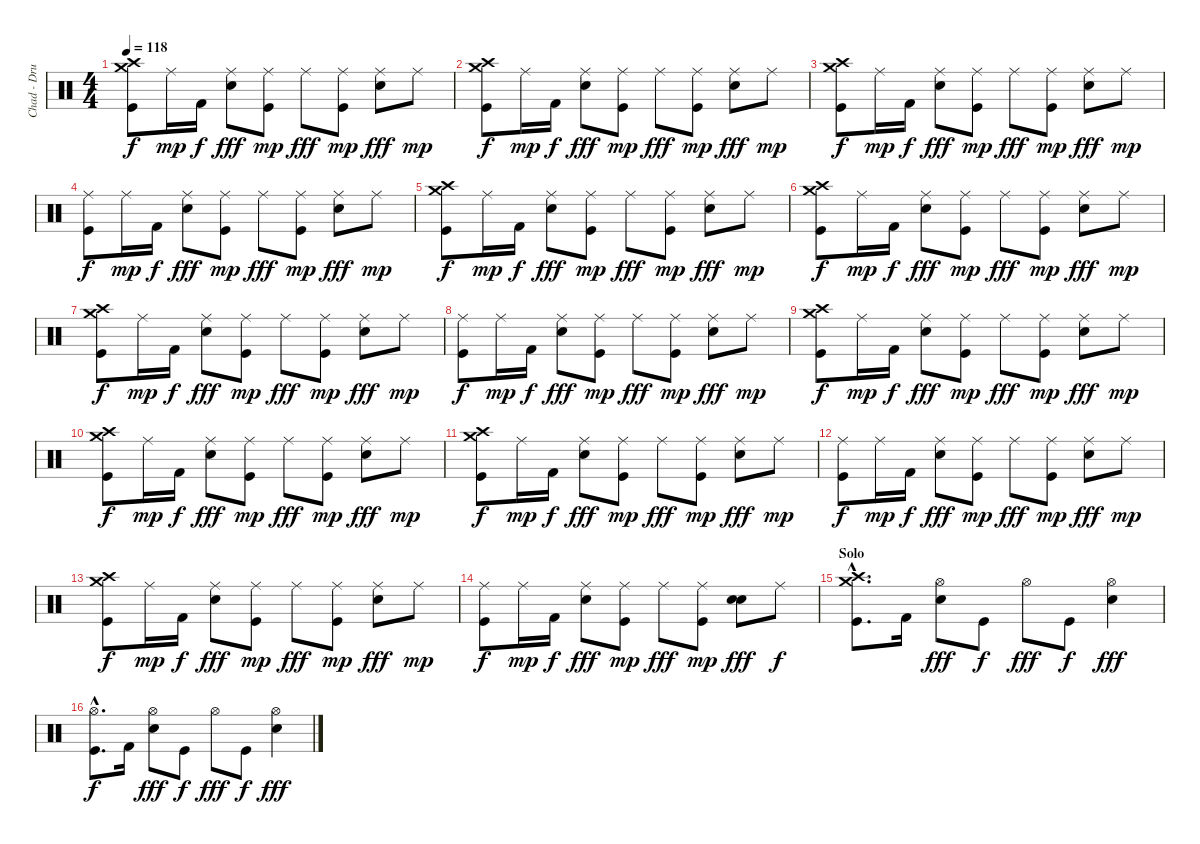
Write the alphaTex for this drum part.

\track ("Chad - Drums" "Chad - Dru") {instrument percussion}
\staff {score}
\articulation defaults
\ts (4 4)
\tempo 118
\clef neutral
\ks c
("Crash high (hit)" "Crash medium (hit)" "Kick (hit)").8{dy f} "Ride (middle)".16{dy mp} "Kick (hit) 2".16{dy f} ("Ride (middle)" "Snare (hit) 2").8{dy fff} ("Ride (middle)" "Kick (hit)").8{dy mp} "Ride (middle)".8{dy fff} ("Ride (middle)" "Kick (hit)").8{dy mp} ("Ride (middle)" "Snare (hit) 2").8{dy fff} "Ride (middle)".8{dy mp} |
("Crash high (hit)" "Crash medium (hit)" "Kick (hit)").8{dy f} "Ride (middle)".16{dy mp} "Kick (hit) 2".16{dy f} ("Ride (middle)" "Snare (hit) 2").8{dy fff} ("Ride (middle)" "Kick (hit)").8{dy mp} "Ride (middle)".8{dy fff} ("Ride (middle)" "Kick (hit)").8{dy mp} ("Ride (middle)" "Snare (hit) 2").8{dy fff} "Ride (middle)".8{dy mp} |
("Crash high (hit)" "Crash medium (hit)" "Kick (hit)").8{dy f} "Ride (middle)".16{dy mp} "Kick (hit) 2".16{dy f} ("Ride (middle)" "Snare (hit) 2").8{dy fff} ("Ride (middle)" "Kick (hit)").8{dy mp} "Ride (middle)".8{dy fff} ("Ride (middle)" "Kick (hit)").8{dy mp} ("Ride (middle)" "Snare (hit) 2").8{dy fff} "Ride (middle)".8{dy mp} |
("Ride (middle)" "Kick (hit)").8{dy f} "Ride (middle)".16{dy mp} "Kick (hit) 2".16{dy f} ("Ride (middle)" "Snare (hit) 2").8{dy fff} ("Ride (middle)" "Kick (hit)").8{dy mp} "Ride (middle)".8{dy fff} ("Ride (middle)" "Kick (hit)").8{dy mp} ("Ride (middle)" "Snare (hit) 2").8{dy fff} "Ride (middle)".8{dy mp} |
("Crash high (hit)" "Crash medium (hit)" "Kick (hit)").8{dy f} "Ride (middle)".16{dy mp} "Kick (hit) 2".16{dy f} ("Ride (middle)" "Snare (hit) 2").8{dy fff} ("Ride (middle)" "Kick (hit)").8{dy mp} "Ride (middle)".8{dy fff} ("Ride (middle)" "Kick (hit)").8{dy mp} ("Ride (middle)" "Snare (hit) 2").8{dy fff} "Ride (middle)".8{dy mp} |
("Crash high (hit)" "Crash medium (hit)" "Kick (hit)").8{dy f} "Ride (middle)".16{dy mp} "Kick (hit) 2".16{dy f} ("Ride (middle)" "Snare (hit) 2").8{dy fff} ("Ride (middle)" "Kick (hit)").8{dy mp} "Ride (middle)".8{dy fff} ("Ride (middle)" "Kick (hit)").8{dy mp} ("Ride (middle)" "Snare (hit) 2").8{dy fff} "Ride (middle)".8{dy mp} |
("Crash high (hit)" "Crash medium (hit)" "Kick (hit)").8{dy f} "Ride (middle)".16{dy mp} "Kick (hit) 2".16{dy f} ("Ride (middle)" "Snare (hit) 2").8{dy fff} ("Ride (middle)" "Kick (hit)").8{dy mp} "Ride (middle)".8{dy fff} ("Ride (middle)" "Kick (hit)").8{dy mp} ("Ride (middle)" "Snare (hit) 2").8{dy fff} "Ride (middle)".8{dy mp} |
("Ride (middle)" "Kick (hit)").8{dy f} "Ride (middle)".16{dy mp} "Kick (hit) 2".16{dy f} ("Ride (middle)" "Snare (hit) 2").8{dy fff} ("Ride (middle)" "Kick (hit)").8{dy mp} "Ride (middle)".8{dy fff} ("Ride (middle)" "Kick (hit)").8{dy mp} ("Ride (middle)" "Snare (hit) 2").8{dy fff} "Ride (middle)".8{dy mp} |
("Crash high (hit)" "Crash medium (hit)" "Kick (hit)").8{dy f} "Ride (middle)".16{dy mp} "Kick (hit) 2".16{dy f} ("Ride (middle)" "Snare (hit) 2").8{dy fff} ("Ride (middle)" "Kick (hit)").8{dy mp} "Ride (middle)".8{dy fff} ("Ride (middle)" "Kick (hit)").8{dy mp} ("Ride (middle)" "Snare (hit) 2").8{dy fff} "Ride (middle)".8{dy mp} |
("Crash high (hit)" "Crash medium (hit)" "Kick (hit)").8{dy f} "Ride (middle)".16{dy mp} "Kick (hit) 2".16{dy f} ("Ride (middle)" "Snare (hit) 2").8{dy fff} ("Ride (middle)" "Kick (hit)").8{dy mp} "Ride (middle)".8{dy fff} ("Ride (middle)" "Kick (hit)").8{dy mp} ("Ride (middle)" "Snare (hit) 2").8{dy fff} "Ride (middle)".8{dy mp} |
("Crash high (hit)" "Crash medium (hit)" "Kick (hit)").8{dy f} "Ride (middle)".16{dy mp} "Kick (hit) 2".16{dy f} ("Ride (middle)" "Snare (hit) 2").8{dy fff} ("Ride (middle)" "Kick (hit)").8{dy mp} "Ride (middle)".8{dy fff} ("Ride (middle)" "Kick (hit)").8{dy mp} ("Ride (middle)" "Snare (hit) 2").8{dy fff} "Ride (middle)".8{dy mp} |
("Ride (middle)" "Kick (hit)").8{dy f} "Ride (middle)".16{dy mp} "Kick (hit) 2".16{dy f} ("Ride (middle)" "Snare (hit) 2").8{dy fff} ("Ride (middle)" "Kick (hit)").8{dy mp} "Ride (middle)".8{dy fff} ("Ride (middle)" "Kick (hit)").8{dy mp} ("Ride (middle)" "Snare (hit) 2").8{dy fff} "Ride (middle)".8{dy mp} |
("Crash high (hit)" "Crash medium (hit)" "Kick (hit)").8{dy f} "Ride (middle)".16{dy mp} "Kick (hit) 2".16{dy f} ("Ride (middle)" "Snare (hit) 2").8{dy fff} ("Ride (middle)" "Kick (hit)").8{dy mp} "Ride (middle)".8{dy fff} ("Ride (middle)" "Kick (hit)").8{dy mp} ("Ride (middle)" "Snare (hit) 2").8{dy fff} "Ride (middle)".8{dy mp} |
("Ride (middle)" "Kick (hit)").8{dy f} "Ride (middle)".16{dy mp} "Kick (hit) 2".16{dy f} ("Ride (middle)" "Snare (hit) 2").8{dy fff} ("Ride (middle)" "Kick (hit)").8{dy mp} "Ride (middle)".8{dy fff} ("Ride (middle)" "Kick (hit)").8{dy mp} ("Snare (hit) 2" "Snare (hit) 2").8{bd 240 dy fff} "Ride (middle)".8{dy f} |
\section ("" "Solo")
("Crash high (hit)"{hac} "Crash medium (hit)"{hac} "Kick (hit)"{hac}).8{d} "Kick (hit) 2".16 ("Hi-Hat (open)" "Snare (hit) 2").8{dy fff} "Kick (hit)".8{dy f} "Hi-Hat (open)".8{dy fff} "Kick (hit)".8{dy f} ("Hi-Hat (open)" "Snare (hit) 2").4{dy fff} |
("Hi-Hat (open)"{hac} "Kick (hit)"{hac}).8{d dy f} "Kick (hit) 2".16 ("Hi-Hat (open)" "Snare (hit) 2").8{dy fff} "Kick (hit)".8{dy f} "Hi-Hat (open)".8{dy fff} "Kick (hit)".8{dy f} ("Hi-Hat (open)" "Snare (hit) 2").4{dy fff}
